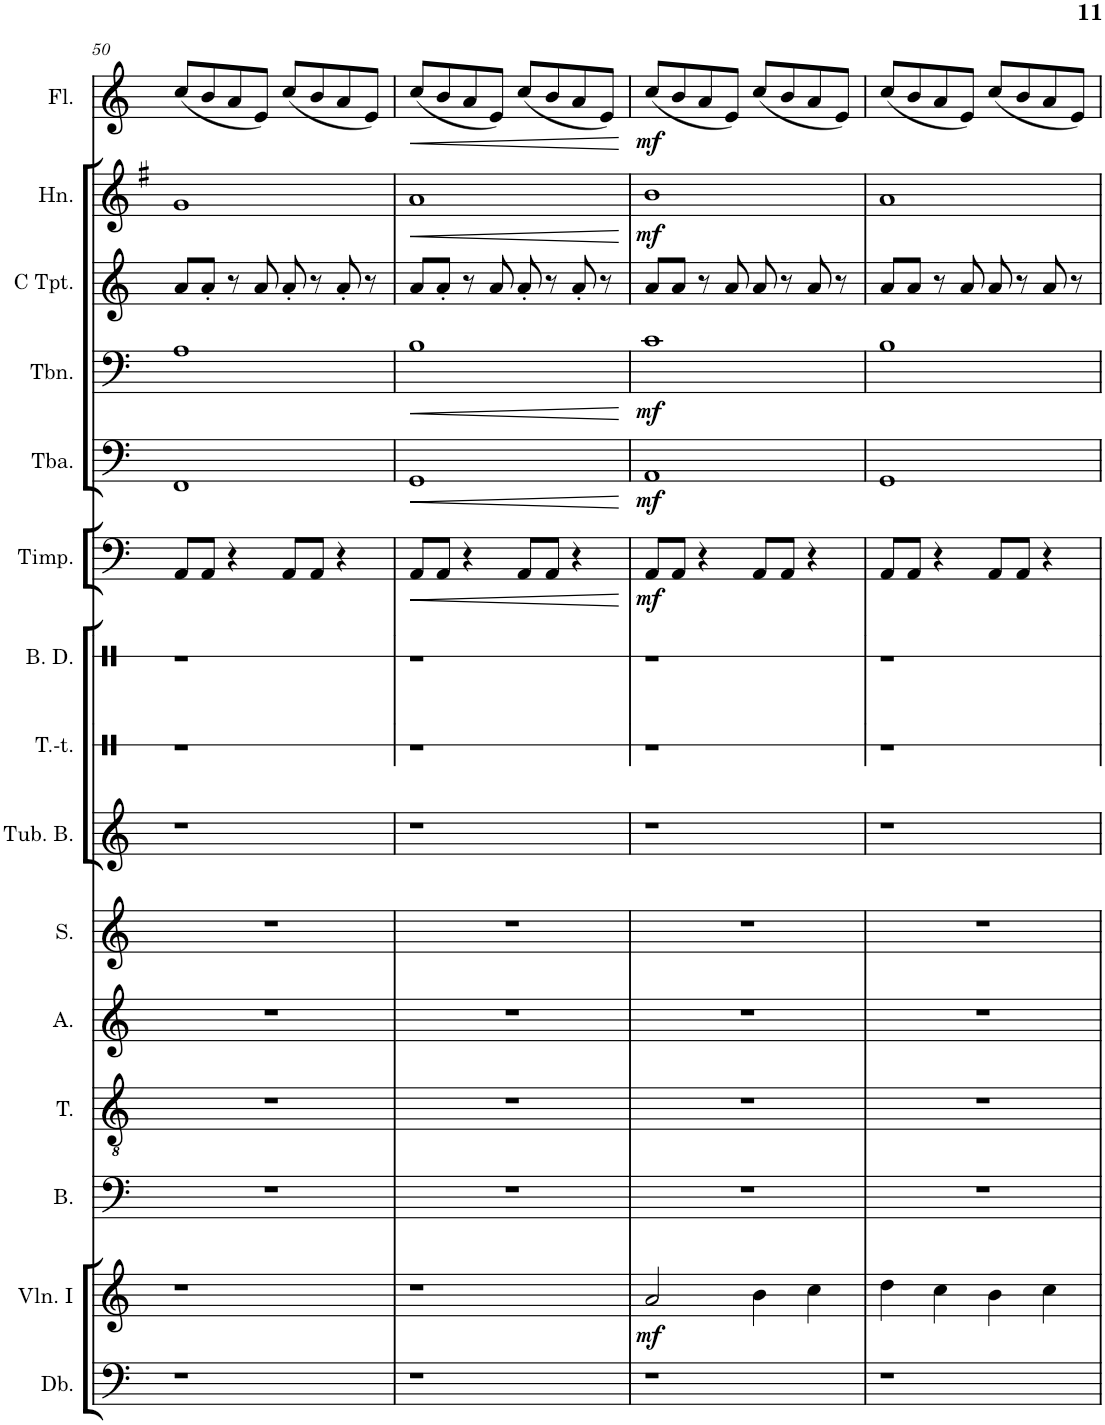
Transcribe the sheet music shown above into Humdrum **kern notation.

**kern	**kern	**dynam	**kern	**kern	**kern	**kern	**kern	**kern	**kern	**kern	**dynam	**kern	**dynam	**kern	**dynam	**kern	**kern	**dynam	**kern	**dynam
*part15	*part14	*part14	*part13	*part12	*part11	*part10	*part9	*part8	*part7	*part6	*part6	*part5	*part5	*part4	*part4	*part3	*part2	*part2	*part1	*part1
*staff15	*staff14	*staff14	*staff13	*staff12	*staff11	*staff10	*staff9	*staff8	*staff7	*staff6	*staff6	*staff5	*staff5	*staff4	*staff4	*staff3	*staff2	*staff2	*staff1	*staff1
*I"Double Bass	*I"Violin I	*	*I"Bass	*I"Tenor	*I"Alto	*I"Soprano	*I"Tubular Bells	*I"Tam-tam	*I"Bass Drum	*I"Timpani	*	*I"Tuba	*	*I"Trombone	*	*I"Trumpet in C	*I"Horn in F	*	*I"Flute	*
*I'Db.	*I'Vln. I	*	*I'B.	*I'T.	*I'A.	*I'S.	*I'Tub. B.	*I'T.-t.	*I'B. D.	*I'Timp.	*	*I'Tba.	*	*I'Tbn.	*	*	*I'Hn.	*	*I'Fl.	*
!!LO:PB:g=z
*clefF4	*clefG2	*	*clefF4	*clefGv2	*clefG2	*clefG2	*clefG2	*clefX	*clefX	*clefF4	*	*clefF4	*	*clefF4	*	*clefG2	*clefG2	*	*clefG2	*
*Trd7c12	*	*	*	*	*	*	*	*	*	*	*	*	*	*	*	*	*Trd4c7	*	*Trd-7c-12	*
*k[]	*k[]	*	*k[]	*k[]	*k[]	*k[]	*k[]	*k[]	*k[]	*k[]	*	*k[]	*	*k[]	*	*k[]	*k[f#]	*	*k[]	*
*M4/4	*M4/4	*	*M4/4	*M4/4	*M4/4	*M4/4	*M4/4	*M4/4	*M4/4	*M4/4	*	*M4/4	*	*M4/4	*	*M4/4	*M4/4	*	*M4/4	*
=50	=50	=50	=50	=50	=50	=50	=50	=50	=50	=50	=50	=50	=50	=50	=50	=50	=50	=50	=50	=50
1r	1r	.	1r	1r	1r	1r	1r	1r	1r	8AA/L	.	1FF	.	1A	.	8a/L	1g	.	(8cc/L	.
.	.	.	.	.	.	.	.	.	.	8AA/J	.	.	.	.	.	8a'/J	.	.	8b/	.
.	.	.	.	.	.	.	.	.	.	4r	.	.	.	.	.	8r	.	.	8a/	.
.	.	.	.	.	.	.	.	.	.	.	.	.	.	.	.	8a/	.	.	8e/J)	.
.	.	.	.	.	.	.	.	.	.	8AA/L	.	.	.	.	.	8a'/	.	.	(8cc/L	.
.	.	.	.	.	.	.	.	.	.	8AA/J	.	.	.	.	.	8r	.	.	8b/	.
.	.	.	.	.	.	.	.	.	.	4r	.	.	.	.	.	8a'/	.	.	8a/	.
.	.	.	.	.	.	.	.	.	.	.	.	.	.	.	.	8r	.	.	8e/J)	.
=51	=51	=51	=51	=51	=51	=51	=51	=51	=51	=51	=51	=51	=51	=51	=51	=51	=51	=51	=51	=51
!	!	!	!	!	!	!	!	!	!	!	!	!	!	!	!LO:HP:b	!	!	!LO:HP:b	!	!LO:HP:b
1r	1r	.	1r	1r	1r	1r	1r	1r	1r	8AA/L	.	1GG	.	1B	<	8a/L	1a	<	(8cc/L	<
.	.	.	.	.	.	.	.	.	.	8AA/J	.	.	.	.	.	8a'/J	.	.	8b/	.
.	.	.	.	.	.	.	.	.	.	4r	.	.	.	.	.	8r	.	.	8a/	.
.	.	.	.	.	.	.	.	.	.	.	.	.	.	.	.	8a/	.	.	8e/J)	.
.	.	.	.	.	.	.	.	.	.	8AA/L	.	.	.	.	.	8a'/	.	.	(8cc/L	.
.	.	.	.	.	.	.	.	.	.	8AA/J	.	.	.	.	.	8r	.	.	8b/	.
.	.	.	.	.	.	.	.	.	.	4r	.	.	.	.	.	8a'/	.	.	8a/	.
.	.	.	.	.	.	.	.	.	.	.	.	.	.	.	.	8r	.	.	8e/J)	.
.	.	.	.	.	.	.	.	.	.	.	.	.	.	.	[	.	.	[	.	[
=52	=52	=52	=52	=52	=52	=52	=52	=52	=52	=52	=52	=52	=52	=52	=52	=52	=52	=52	=52	=52
!	!	!LO:DY:b	!	!	!	!	!	!	!	!	!LO:DY:b	!	!LO:DY:b	!	!LO:DY:b	!	!	!LO:DY:b	!	!LO:DY:b
1r	2a/	mf	1r	1r	1r	1r	1r	1r	1r	8AA/L	mf	1AA	mf	1c	mf	8a/L	1b	mf	(8cc/L	mf
.	.	.	.	.	.	.	.	.	.	8AA/J	.	.	.	.	.	8a/J	.	.	8b/	.
.	.	.	.	.	.	.	.	.	.	4r	.	.	.	.	.	8r	.	.	8a/	.
.	.	.	.	.	.	.	.	.	.	.	.	.	.	.	.	8a/	.	.	8e/J)	.
.	4b\	.	.	.	.	.	.	.	.	8AA/L	.	.	.	.	.	8a/	.	.	(8cc/L	.
.	.	.	.	.	.	.	.	.	.	8AA/J	.	.	.	.	.	8r	.	.	8b/	.
.	4cc\	.	.	.	.	.	.	.	.	4r	.	.	.	.	.	8a/	.	.	8a/	.
.	.	.	.	.	.	.	.	.	.	.	.	.	.	.	.	8r	.	.	8e/J)	.
=53	=53	=53	=53	=53	=53	=53	=53	=53	=53	=53	=53	=53	=53	=53	=53	=53	=53	=53	=53	=53
1r	4dd\	.	1r	1r	1r	1r	1r	1r	1r	8AA/L	.	1GG	.	1B	.	8a/L	1a	.	(8cc/L	.
.	.	.	.	.	.	.	.	.	.	8AA/J	.	.	.	.	.	8a/J	.	.	8b/	.
.	4cc\	.	.	.	.	.	.	.	.	4r	.	.	.	.	.	8r	.	.	8a/	.
.	.	.	.	.	.	.	.	.	.	.	.	.	.	.	.	8a/	.	.	8e/J)	.
.	4b\	.	.	.	.	.	.	.	.	8AA/L	.	.	.	.	.	8a/	.	.	(8cc/L	.
.	.	.	.	.	.	.	.	.	.	8AA/J	.	.	.	.	.	8r	.	.	8b/	.
.	4cc\	.	.	.	.	.	.	.	.	4r	.	.	.	.	.	8a/	.	.	8a/	.
.	.	.	.	.	.	.	.	.	.	.	.	.	.	.	.	8r	.	.	8e/J)	.
=	=	=	=	=	=	=	=	=	=	=	=	=	=	=	=	=	=	=	=	=
*-	*-	*-	*-	*-	*-	*-	*-	*-	*-	*-	*-	*-	*-	*-	*-	*-	*-	*-	*-	*-
